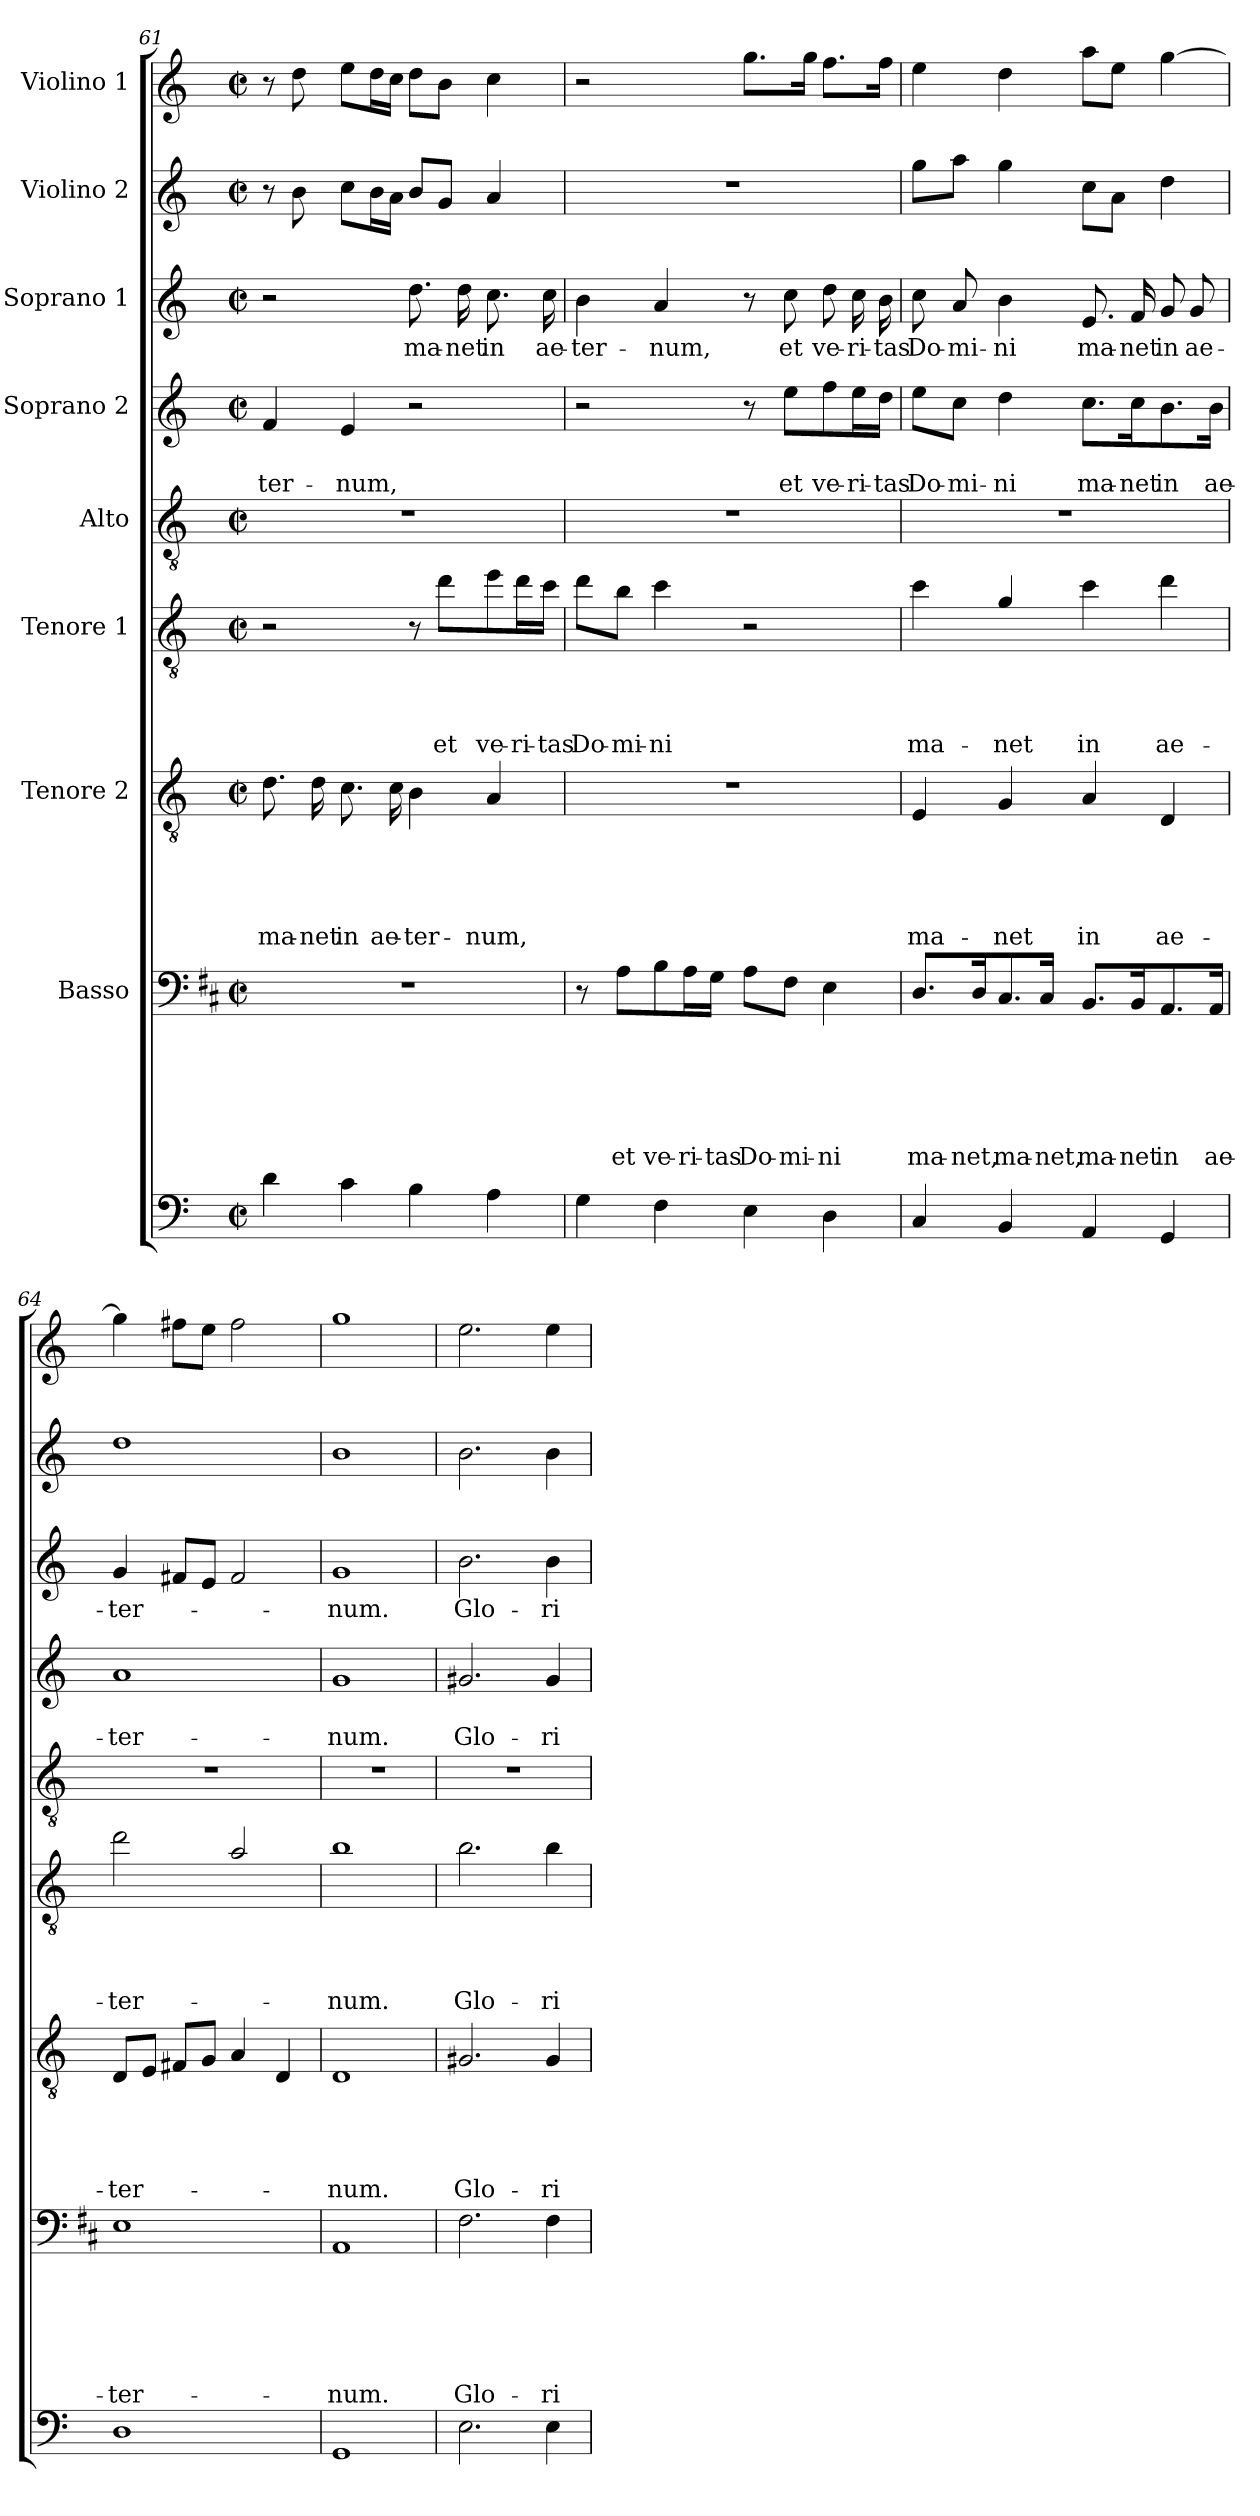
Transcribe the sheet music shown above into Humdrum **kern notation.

**kern	**kern	**text	**text	**text	**text	**text	**text	**kern	**text	**text	**text	**text	**text	**kern	**text	**text	**text	**text	**kern	**kern	**text	**text	**kern	**text	**kern	**kern
*part9	*part8	*part8	*part8	*part8	*part8	*part8	*part8	*part7	*part7	*part7	*part7	*part7	*part7	*part6	*part6	*part6	*part6	*part6	*part5	*part4	*part4	*part4	*part3	*part3	*part2	*part1
*staff9	*staff8	*staff8	*staff8	*staff8	*staff8	*staff8	*staff8	*staff7	*staff7	*staff7	*staff7	*staff7	*staff7	*staff6	*staff6	*staff6	*staff6	*staff6	*staff5	*staff4	*staff4	*staff4	*staff3	*staff3	*staff2	*staff1
*	*I"Basso	*	*	*	*	*	*	*I"Tenore 2	*	*	*	*	*	*I"Tenore 1	*	*	*	*	*I"Alto	*I"Soprano 2	*	*	*I"Soprano 1	*	*I"Violino 2	*I"Violino 1
!!LO:PB:g=z
*clefF4	*clefF4	*	*	*	*	*	*	*clefGv2	*	*	*	*	*	*clefGv2	*	*	*	*	*clefGv2	*clefG2	*	*	*clefG2	*	*clefG2	*clefG2
*	*ITrd1c2	*	*	*	*	*	*	*	*	*	*	*	*	*ITrd8c14	*	*	*	*	*	*	*	*	*	*	*	*
*k[]	*k[]	*	*	*	*	*	*	*k[]	*	*	*	*	*	*k[]	*	*	*	*	*k[]	*k[]	*	*	*k[]	*	*k[]	*k[]
*C:	*C:	*	*	*	*	*	*	*C:	*	*	*	*	*	*C:	*	*	*	*	*C:	*C:	*	*	*C:	*	*C:	*C:
*M2/2	*M2/2	*	*	*	*	*	*	*M2/2	*	*	*	*	*	*M2/2	*	*	*	*	*M2/2	*M2/2	*	*	*M2/2	*	*M2/2	*M2/2
*met(c|)	*met(c|)	*	*	*	*	*	*	*met(c|)	*	*	*	*	*	*met(c|)	*	*	*	*	*met(c|)	*met(c|)	*	*	*met(c|)	*	*met(c|)	*met(c|)
=61	=61	=61	=61	=61	=61	=61	=61	=61	=61	=61	=61	=61	=61	=61	=61	=61	=61	=61	=61	=61	=61	=61	=61	=61	=61	=61
!	!	!	!	!	!	!	!	!	!	!	!	!	!LO:LY:b	!	!	!	!	!	!	!	!	!LO:LY:b	!	!	!	!
4d\	1r	.	.	.	.	.	.	8.d\	.	.	.	.	ma-	2r	.	.	.	.	1r	4f/	.	-ter-	2r	.	8r	8r
.	.	.	.	.	.	.	.	.	.	.	.	.	.	.	.	.	.	.	.	.	.	.	.	.	8b\	8dd\
!	!	!	!	!	!	!	!	!	!	!	!	!	!LO:LY:b	!	!	!	!	!	!	!	!	!	!	!	!	!
.	.	.	.	.	.	.	.	16d\	.	.	.	.	-net	.	.	.	.	.	.	.	.	.	.	.	.	.
!	!	!	!	!	!	!	!	!	!	!	!	!	!LO:LY:b	!	!	!	!	!	!	!	!	!LO:LY:b	!	!	!	!
4c\	.	.	.	.	.	.	.	8.c\	.	.	.	.	in	.	.	.	.	.	.	4e/	.	-num,	.	.	8cc\L	8ee\L
.	.	.	.	.	.	.	.	.	.	.	.	.	.	.	.	.	.	.	.	.	.	.	.	.	16b\L	16dd\L
!	!	!	!	!	!	!	!	!	!	!	!	!	!LO:LY:b	!	!	!	!	!	!	!	!	!	!	!	!	!
.	.	.	.	.	.	.	.	16c\	.	.	.	.	ae-	.	.	.	.	.	.	.	.	.	.	.	16a\JJ	16cc\JJ
!	!	!	!	!	!	!	!	!	!	!	!	!	!LO:LY:b	!	!	!	!	!	!	!	!	!	!	!LO:LY:b	!	!
4B\	.	.	.	.	.	.	.	4B\	.	.	.	.	-ter-	8r	.	.	.	.	.	2r	.	.	8.dd\	ma-	8b/L	8dd\L
!	!	!	!	!	!	!	!	!	!	!	!	!	!	!	!	!	!	!LO:LY:b	!	!	!	!	!	!	!	!
.	.	.	.	.	.	.	.	.	.	.	.	.	.	8d\L	.	.	.	et	.	.	.	.	.	.	8g/J	8b\J
!	!	!	!	!	!	!	!	!	!	!	!	!	!	!	!	!	!	!	!	!	!	!	!	!LO:LY:b	!	!
.	.	.	.	.	.	.	.	.	.	.	.	.	.	.	.	.	.	.	.	.	.	.	16dd\	-net	.	.
!	!	!	!	!	!	!	!	!	!	!	!	!	!LO:LY:b	!	!	!	!	!LO:LY:b	!	!	!	!	!	!LO:LY:b	!	!
4A\	.	.	.	.	.	.	.	4A/	.	.	.	.	-num,	8e\	.	.	.	ve-	.	.	.	.	8.cc\	in	4a/	4cc\
!	!	!	!	!	!	!	!	!	!	!	!	!	!	!	!	!	!	!LO:LY:b	!	!	!	!	!	!	!	!
.	.	.	.	.	.	.	.	.	.	.	.	.	.	16d\L	.	.	.	-ri-	.	.	.	.	.	.	.	.
!	!	!	!	!	!	!	!	!	!	!	!	!	!	!	!	!	!	!LO:LY:b	!	!	!	!	!	!LO:LY:b	!	!
.	.	.	.	.	.	.	.	.	.	.	.	.	.	16c\JJ	.	.	.	-tas	.	.	.	.	16cc\	ae-	.	.
=62	=62	=62	=62	=62	=62	=62	=62	=62	=62	=62	=62	=62	=62	=62	=62	=62	=62	=62	=62	=62	=62	=62	=62	=62	=62	=62
!	!	!	!	!	!	!	!	!	!	!	!	!	!	!	!	!	!	!LO:LY:b	!	!	!	!	!	!LO:LY:b	!	!
4G\	8r	.	.	.	.	.	.	1r	.	.	.	.	.	8d\L	.	.	.	Do-	1r	2r	.	.	4b\	-ter-	1r	2r
!	!	!	!	!	!	!	!LO:LY:b	!	!	!	!	!	!	!	!	!	!	!LO:LY:b	!	!	!	!	!	!	!	!
.	8G\L	.	.	.	.	.	et	.	.	.	.	.	.	8B\J	.	.	.	-mi-	.	.	.	.	.	.	.	.
!	!	!	!	!	!	!	!LO:LY:b	!	!	!	!	!	!	!	!	!	!	!LO:LY:b	!	!	!	!	!	!LO:LY:b	!	!
4F\	8A\	.	.	.	.	.	ve-	.	.	.	.	.	.	4c\	.	.	.	-ni	.	.	.	.	4a/	-num,	.	.
!	!	!	!	!	!	!	!LO:LY:b	!	!	!	!	!	!	!	!	!	!	!	!	!	!	!	!	!	!	!
.	16G\L	.	.	.	.	.	-ri-	.	.	.	.	.	.	.	.	.	.	.	.	.	.	.	.	.	.	.
!	!	!	!	!	!	!	!LO:LY:b	!	!	!	!	!	!	!	!	!	!	!	!	!	!	!	!	!	!	!
.	16F\JJ	.	.	.	.	.	-tas	.	.	.	.	.	.	.	.	.	.	.	.	.	.	.	.	.	.	.
!	!	!	!	!	!	!	!LO:LY:b	!	!	!	!	!	!	!	!	!	!	!	!	!	!	!	!	!	!	!
4E\	8G\L	.	.	.	.	.	Do-	.	.	.	.	.	.	2r	.	.	.	.	.	8r	.	.	8r	.	.	8.gg\L
!	!	!	!	!	!	!	!LO:LY:b	!	!	!	!	!	!	!	!	!	!	!	!	!	!	!LO:LY:b	!	!LO:LY:b	!	!
.	8E\J	.	.	.	.	.	-mi-	.	.	.	.	.	.	.	.	.	.	.	.	8ee\L	.	et	8cc\	et	.	.
.	.	.	.	.	.	.	.	.	.	.	.	.	.	.	.	.	.	.	.	.	.	.	.	.	.	16gg\Jk
!	!	!	!	!	!	!	!LO:LY:b	!	!	!	!	!	!	!	!	!	!	!	!	!	!	!LO:LY:b	!	!LO:LY:b	!	!
4D\	4D\	.	.	.	.	.	-ni	.	.	.	.	.	.	.	.	.	.	.	.	8ff\	.	ve-	8dd\	ve-	.	8.ff\L
!	!	!	!	!	!	!	!	!	!	!	!	!	!	!	!	!	!	!	!	!	!	!LO:LY:b	!	!LO:LY:b	!	!
.	.	.	.	.	.	.	.	.	.	.	.	.	.	.	.	.	.	.	.	16ee\L	.	-ri-	16cc\	-ri-	.	.
!	!	!	!	!	!	!	!	!	!	!	!	!	!	!	!	!	!	!	!	!	!	!LO:LY:b	!	!LO:LY:b	!	!
.	.	.	.	.	.	.	.	.	.	.	.	.	.	.	.	.	.	.	.	16dd\JJ	.	-tas	16b\	-tas	.	16ff\Jk
=63	=63	=63	=63	=63	=63	=63	=63	=63	=63	=63	=63	=63	=63	=63	=63	=63	=63	=63	=63	=63	=63	=63	=63	=63	=63	=63
!	!	!	!	!	!	!	!LO:LY:b	!	!	!	!	!	!LO:LY:b	!	!	!	!	!LO:LY:b	!	!	!	!LO:LY:b	!	!LO:LY:b	!	!
4C/	8.C/L	.	.	.	.	.	ma-	4E/	.	.	.	.	ma-	4c\	.	.	.	ma-	1r	8ee\L	.	Do-	8cc\	Do-	8gg\L	4ee\
!	!	!	!	!	!	!	!	!	!	!	!	!	!	!	!	!	!	!	!	!	!	!LO:LY:b	!	!LO:LY:b	!	!
.	.	.	.	.	.	.	.	.	.	.	.	.	.	.	.	.	.	.	.	8cc\J	.	-mi-	8a/	-mi-	8aa\J	.
!	!	!	!	!	!	!	!LO:LY:b	!	!	!	!	!	!	!	!	!	!	!	!	!	!	!	!	!	!	!
.	16C/K	.	.	.	.	.	-net,	.	.	.	.	.	.	.	.	.	.	.	.	.	.	.	.	.	.	.
!	!	!	!	!	!	!	!LO:LY:b	!	!	!	!	!	!LO:LY:b	!	!	!	!	!LO:LY:b	!	!	!	!LO:LY:b	!	!LO:LY:b	!	!
4BB/	8.BB/	.	.	.	.	.	ma-	4G/	.	.	.	.	-net	4G/	.	.	.	-net	.	4dd\	.	-ni	4b\	-ni	4gg\	4dd\
!	!	!	!	!	!	!	!LO:LY:b	!	!	!	!	!	!	!	!	!	!	!	!	!	!	!	!	!	!	!
.	16BB/Jk	.	.	.	.	.	-net,	.	.	.	.	.	.	.	.	.	.	.	.	.	.	.	.	.	.	.
!	!	!	!	!	!	!	!LO:LY:b	!	!	!	!	!	!LO:LY:b	!	!	!	!	!LO:LY:b	!	!	!	!LO:LY:b	!	!LO:LY:b	!	!
4AA/	8.AA/L	.	.	.	.	.	ma-	4A/	.	.	.	.	in	4c\	.	.	.	in	.	8.cc\L	.	ma-	8.e/	ma-	8cc\L	8aa\L
.	.	.	.	.	.	.	.	.	.	.	.	.	.	.	.	.	.	.	.	.	.	.	.	.	8a\J	8ee\J
!	!	!	!	!	!	!	!LO:LY:b	!	!	!	!	!	!	!	!	!	!	!	!	!	!	!LO:LY:b	!	!LO:LY:b	!	!
.	16AA/K	.	.	.	.	.	-net	.	.	.	.	.	.	.	.	.	.	.	.	16cc\K	.	-net	16f/	-net	.	.
!	!	!	!	!	!	!	!LO:LY:b	!	!	!	!	!	!LO:LY:b	!	!	!	!	!LO:LY:b	!	!	!	!LO:LY:b	!	!LO:LY:b	!	!
4GG/	8.GG/	.	.	.	.	.	in	4D/	.	.	.	.	ae-	4d\	.	.	.	ae-	.	8.b\	.	in	8g/	in	4dd\	[4gg\
!	!	!	!	!	!	!	!	!	!	!	!	!	!	!	!	!	!	!	!	!	!	!	!	!LO:LY:b	!	!
.	.	.	.	.	.	.	.	.	.	.	.	.	.	.	.	.	.	.	.	.	.	.	8g/	ae-	.	.
!	!	!	!	!	!	!	!LO:LY:b	!	!	!	!	!	!	!	!	!	!	!	!	!	!	!LO:LY:b	!	!	!	!
.	16GG/Jk	.	.	.	.	.	ae-	.	.	.	.	.	.	.	.	.	.	.	.	16b\Jk	.	ae-	.	.	.	.
=64	=64	=64	=64	=64	=64	=64	=64	=64	=64	=64	=64	=64	=64	=64	=64	=64	=64	=64	=64	=64	=64	=64	=64	=64	=64	=64
!	!	!	!	!	!	!	!LO:LY:b	!	!	!	!	!	!LO:LY:b	!	!	!	!	!LO:LY:b	!	!	!	!LO:LY:b	!	!LO:LY:b	!	!
1D	1D	.	.	.	.	.	-ter-	8D/L	.	.	.	.	-ter-	2d\	.	.	.	-ter-	1r	1a	.	-ter-	4g/	-ter-	1dd	4gg\]
.	.	.	.	.	.	.	.	8E/J	.	.	.	.	.	.	.	.	.	.	.	.	.	.	.	.	.	.
.	.	.	.	.	.	.	.	8F#X/L	.	.	.	.	.	.	.	.	.	.	.	.	.	.	8f#X/L	.	.	8ff#X\L
.	.	.	.	.	.	.	.	8G/J	.	.	.	.	.	.	.	.	.	.	.	.	.	.	8e/J	.	.	8ee\J
.	.	.	.	.	.	.	.	4A/	.	.	.	.	.	2A/	.	.	.	.	.	.	.	.	2f#/	.	.	2ff#\
.	.	.	.	.	.	.	.	4D/	.	.	.	.	.	.	.	.	.	.	.	.	.	.	.	.	.	.
!!LO:PB:g=z
=65	=65	=65	=65	=65	=65	=65	=65	=65	=65	=65	=65	=65	=65	=65	=65	=65	=65	=65	=65	=65	=65	=65	=65	=65	=65	=65
!	!	!	!	!	!	!	!LO:LY:b	!	!	!	!	!	!LO:LY:b	!	!	!	!	!LO:LY:b	!	!	!	!LO:LY:b	!	!LO:LY:b	!	!
1GG	1GG	.	.	.	.	.	-num.	1D	.	.	.	.	-num.	1B	.	.	.	-num.	1r	1g	.	-num.	1g	-num.	1b	1gg
=66!	=66!	=66!	=66!	=66!	=66!	=66!	=66!	=66!	=66!	=66!	=66!	=66!	=66!	=66!	=66!	=66!	=66!	=66!	=66!	=66!	=66!	=66!	=66!	=66!	=66!	=66!
!	!	!	!	!	!	!	!LO:LY:b	!	!	!	!	!	!LO:LY:b	!	!	!	!	!LO:LY:b	!	!	!	!LO:LY:b	!	!LO:LY:b	!	!
2.E\	2.E\	.	.	.	.	.	Glo-	2.G#X/	.	.	.	.	Glo-	2.B\	.	.	.	Glo-	1r	2.g#X/	.	Glo-	2.b\	Glo-	2.b\	2.ee\
!	!	!	!	!	!	!	!LO:LY:b	!	!	!	!	!	!LO:LY:b	!	!	!	!	!LO:LY:b	!	!	!	!LO:LY:b	!	!LO:LY:b	!	!
4E\	4E\	.	.	.	.	.	-ri-	4G#/	.	.	.	.	-ri-	4B\	.	.	.	-ri-	.	4g#/	.	-ri-	4b\	-ri-	4b\	4ee\
=	=	=	=	=	=	=	=	=	=	=	=	=	=	=	=	=	=	=	=	=	=	=	=	=	=	=
*-	*-	*-	*-	*-	*-	*-	*-	*-	*-	*-	*-	*-	*-	*-	*-	*-	*-	*-	*-	*-	*-	*-	*-	*-	*-	*-
